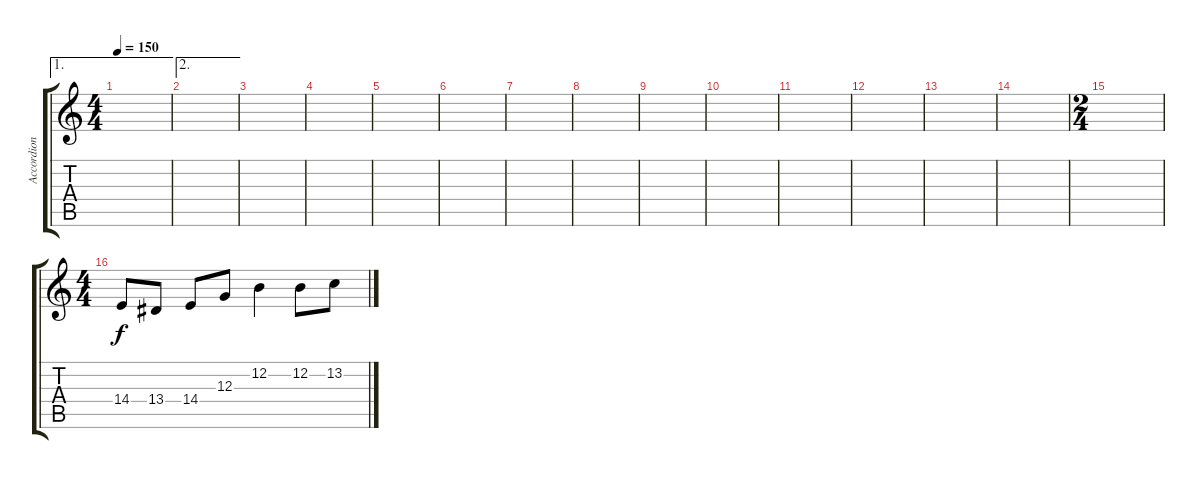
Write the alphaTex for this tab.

\track ("Accordion" "Accordion") {instrument accordion}
\staff {score tabs}
\tuning (E4 B3 G3 D3 A2 E2) {hide}
\ae 1
\ts (4 4)
\tempo 150
\clef g2
\ks c
|
\ae 2
|
|
|
|
|
|
|
|
|
|
|
|
|
\ts (2 4)
|
\ts (4 4)
14.4.8 13.4.8 14.4.8 12.3.8 12.2.4 12.2.8 13.2.8
